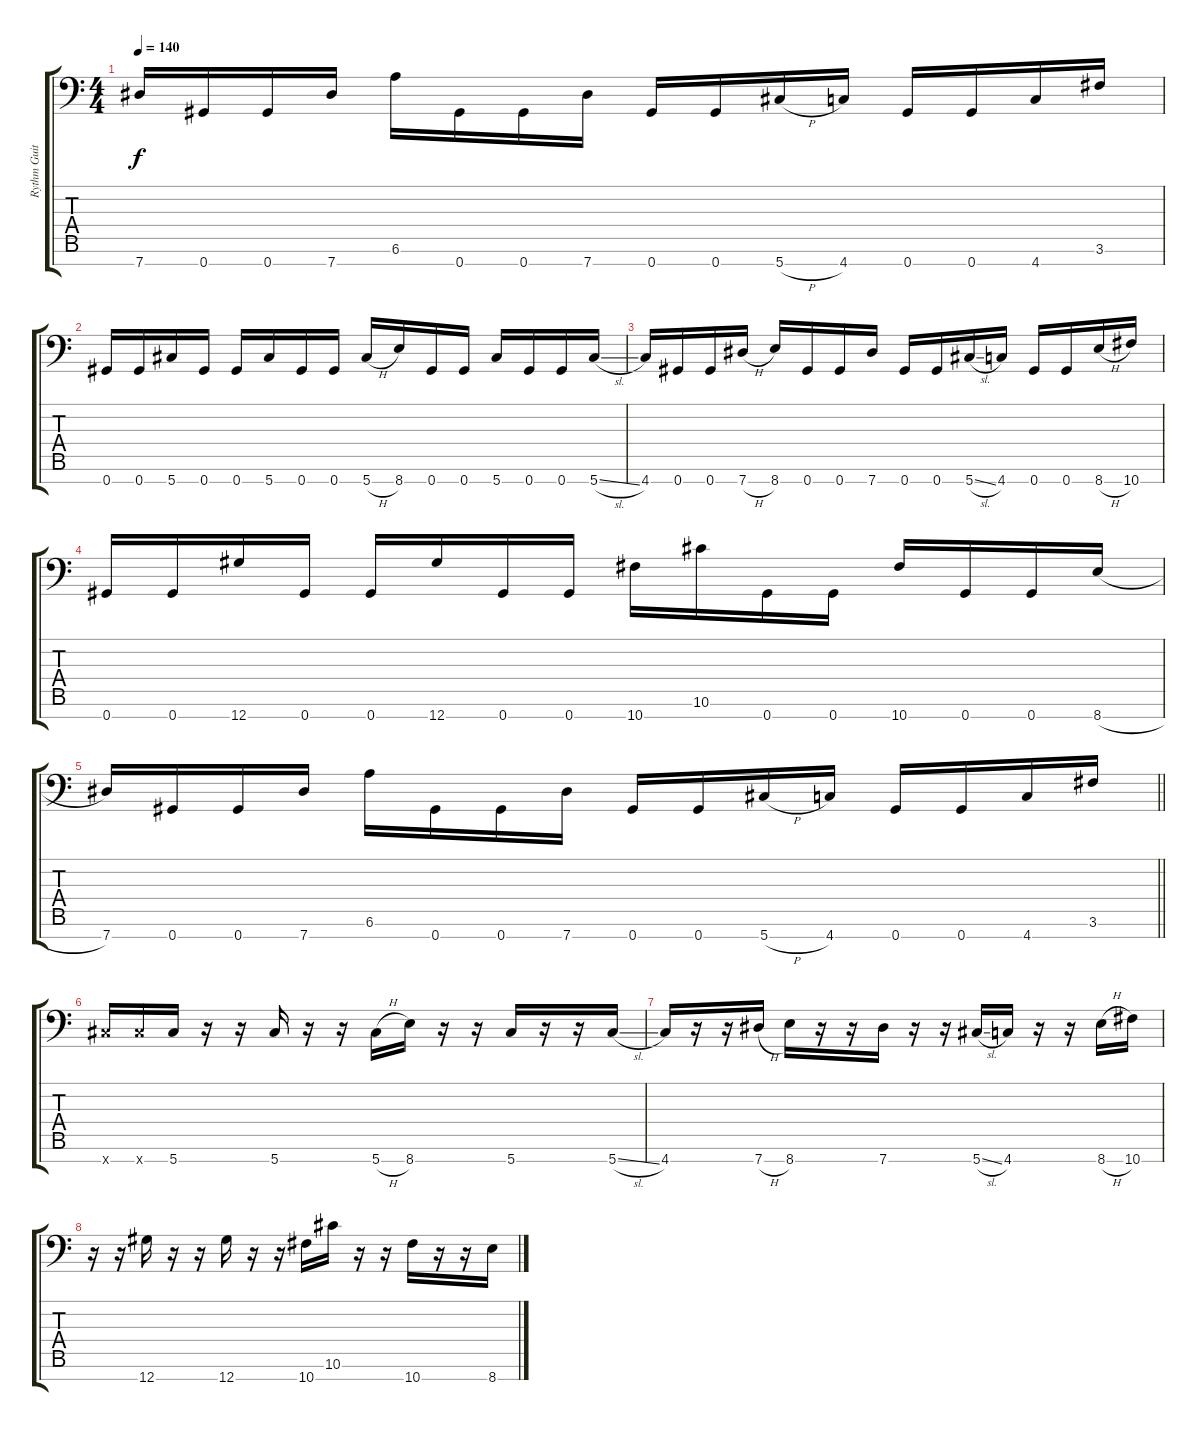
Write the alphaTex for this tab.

\track ("Rythm Guitar #2" "Rythm Guit") {instrument distortionguitar}
\staff {score tabs}
\tuning (Db4 Ab3 Eb3 Db3 Ab2 Eb2 Ab1) {hide}
\ts (4 4)
\tempo 140
\clef f4
\ks c
7.7.16{dy f} 0.7.16 0.7.16 7.7.16 6.6.16 0.7.16 0.7.16 7.7.16 0.7.16 0.7.16 5.7{h}.16 4.7.16 0.7.16 0.7.16 4.7.16 3.6.16 |
0.7.16 0.7.16 5.7.16 0.7.16 0.7.16 5.7.16 0.7.16 0.7.16 5.7{h}.16 8.7.16 0.7.16 0.7.16 5.7.16 0.7.16 0.7.16 5.7{sl}.16 |
4.7.16 0.7.16 0.7.16 7.7{h}.16 8.7.16 0.7.16 0.7.16 7.7.16 0.7.16 0.7.16 5.7{sl}.16 4.7.16 0.7.16 0.7.16 8.7{h}.16 10.7.16 |
0.7.16 0.7.16 12.7.16 0.7.16 0.7.16 12.7.16 0.7.16 0.7.16 10.7.16 10.6.16 0.7.16 0.7.16 10.7.16 0.7.16 0.7.16 8.7{h}.16 |
\barLineRight lightlight
7.7.16 0.7.16 0.7.16 7.7.16 6.6.16 0.7.16 0.7.16 7.7.16 0.7.16 0.7.16 5.7{h}.16 4.7.16 0.7.16 0.7.16 4.7.16 3.6.16 |
\section ("" "")
5.7{x}.16 5.7{x}.16 5.7.16 r.16 r.16 5.7.16 r.16 r.16 5.7{h}.16 8.7.16 r.16 r.16 5.7.16 r.16 r.16 5.7{sl}.16 |
4.7.16 r.16 r.16 7.7{h}.16 8.7.16 r.16 r.16 7.7.16 r.16 r.16 5.7{sl}.16 4.7.16 r.16 r.16 8.7{h}.16 10.7.16 |
r.16 r.16 12.7.16 r.16 r.16 12.7.16 r.16 r.16 10.7.16 10.6.16 r.16 r.16 10.7.16 r.16 r.16 8.7{h}.16
